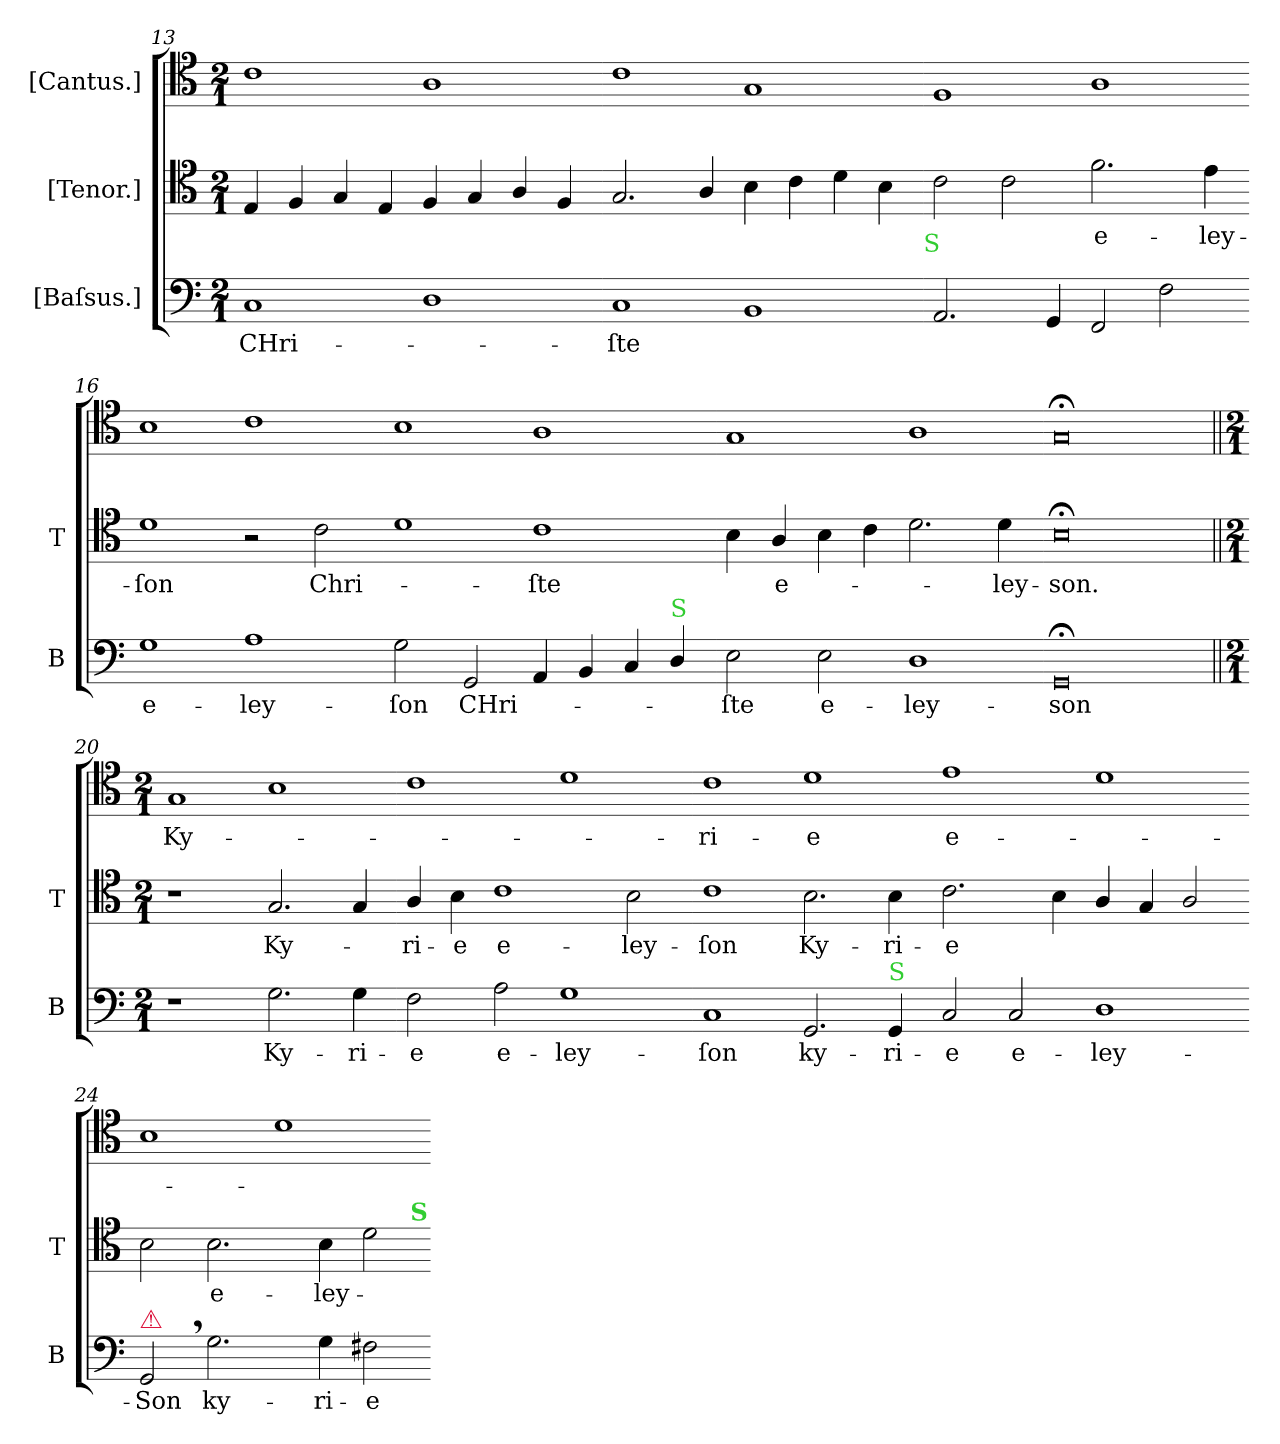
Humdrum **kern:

**kern	**text	**kern	**text	**kern	**text
*part3	*part3	*part2	*part2	*part1	*part1
*staff3	*staff3	*staff2	*staff2	*staff1	*staff1
*I"[Baſsus.]	*	*I"[Tenor.]	*	*I"[Cantus.]	*
*I'B	*	*I'T	*	*	*
*clefF4	*	*clefC4	*	*clefC4	*
*k[]	*	*k[]	*	*k[]	*
*M2/1	*	*M2/1	*	*M2/1	*
=13	=13	=13	=13	=13	=13
1C/	CHri-	4E/	.	1c\	.
.	.	4F/	.	.	.
.	.	4G/	.	.	.
.	.	4E/	.	.	.
1D\	.	4F/	.	1A\	.
.	.	4G/	.	.	.
.	.	4A/	.	.	.
.	.	4F/	.	.	.
=14-	=14-	=14-	=14-	=14-	=14-
1C/	-ſte	2.G/	.	1c\	.
.	.	4A/	.	.	.
1BB/	.	4B\	.	1G/	.
.	.	4c\	.	.	.
.	.	4d\	.	.	.
.	.	4B\	.	.	.
!	!	!LO:TX:c:color=limegreen:t=S	!	!	!
=15-	=15-	=15-	=15-	=15-	=15-
2.AA/	.	2c\	.	1F/	.
.	.	2c\	.	.	.
4GG/	.	.	.	.	.
2FF/	.	2.f\	e-	1A\	.
2F\	.	.	.	.	.
.	.	4e\	-ley-	.	.
=16-	=16-	=16-	=16-	=16-	=16-
1G\	e-	1d\	-ſon	1B\	.
1A\	-ley-	2r	.	1c\	.
.	.	2c\	Chri-	.	.
=17-	=17-	=17-	=17-	=17-	=17-
2G\	-ſon	1d\	.	1B\	.
!	!LO:LY:i	!	!	!	!
2GG/	CHri-	.	.	.	.
4AA/	.	1c\	-ſte	1A\	.
4BB/	.	.	.	.	.
4C/	.	.	.	.	.
!LO:TX:a:color=limegreen:t=S	!	!	!	!	!
4D/	.	.	.	.	.
=18-	=18-	=18-	=18-	=18-	=18-
!	!LO:LY:i	!	!	!	!
2E\	-ſte	4B\	.	1G/	.
.	.	4A/	e-	.	.
!	!LO:LY:i	!	!	!	!
2E\	e-	4B\	.	.	.
.	.	4c\	.	.	.
!	!LO:LY:i	!	!	!	!
1D\	-ley-	2.d\	.	1A\	.
.	.	4d\	-ley-	.	.
=19-	=19-	=19-	=19-	=19-	=19-
!	!LO:LY:i	!	!	!	!
0GG;</	-son	0B;<\	-son.	0G;</	.
=20||	=20||	=20||	=20||	=20||	=20||
*M2/1	*	*M2/1	*	*M2/1	*
1r	.	1r	.	1G/	Ky-
2.G\	Ky-	2.G/	Ky-	1B\	.
4G\	-ri-	4G/	.	.	.
=21-	=21-	=21-	=21-	=21-	=21-
2F\	-e	4A/	-ri-	1c\	.
.	.	4B\	-e	.	.
2A\	e-	1c\	e-	.	.
1G\	-ley-	.	.	1d\	.
.	.	2B\	-ley-	.	.
=22-	=22-	=22-	=22-	=22-	=22-
1C/	-ſon	1c\	-ſon	1c\	-ri-
!	!	!	!LO:LY:i	!	!
2.GG/	ky-	2.B\	Ky-	1d\	-e
!LO:TX:a:color=limegreen:t=S	!	!	!	!	!
!	!	!	!LO:LY:i	!	!
4GG/	-ri-	4B\	-ri-	.	.
=23-	=23-	=23-	=23-	=23-	=23-
!	!	!	!LO:LY:i	!	!
2C/	-e	2.c\	-e	1e\	e-
2C/	e-	.	.	.	.
.	.	4B\	.	.	.
1D\	-ley-	4A/	.	1d\	.
.	.	4G/	.	.	.
.	.	2A/	.	.	.
=24-	=24-	=24-	=24-	=24-	=24-
!LO:TX:a:color=crimson:t=⚠	!	!	!	!	!
2GG,/	-Son	2B\	.	1B\	.
!	!LO:LY:i	!	!LO:LY:i	!	!
2.G\	ky-	2.B\	e-	.	.
.	.	.	.	1d\	.
!	!LO:LY:i	!	!LO:LY:i	!	!
4G\	-ri-	4B\	-ley-	.	.
!	!LO:LY:i	!	!	!	!
2F#X\	-e	2d\	.	.	.
!	!	!LO:TX:a:B:color=limegreen:t=S	!	!	!
=-	=-	=-	=-	=-	=-
*-	*-	*-	*-	*-	*-
